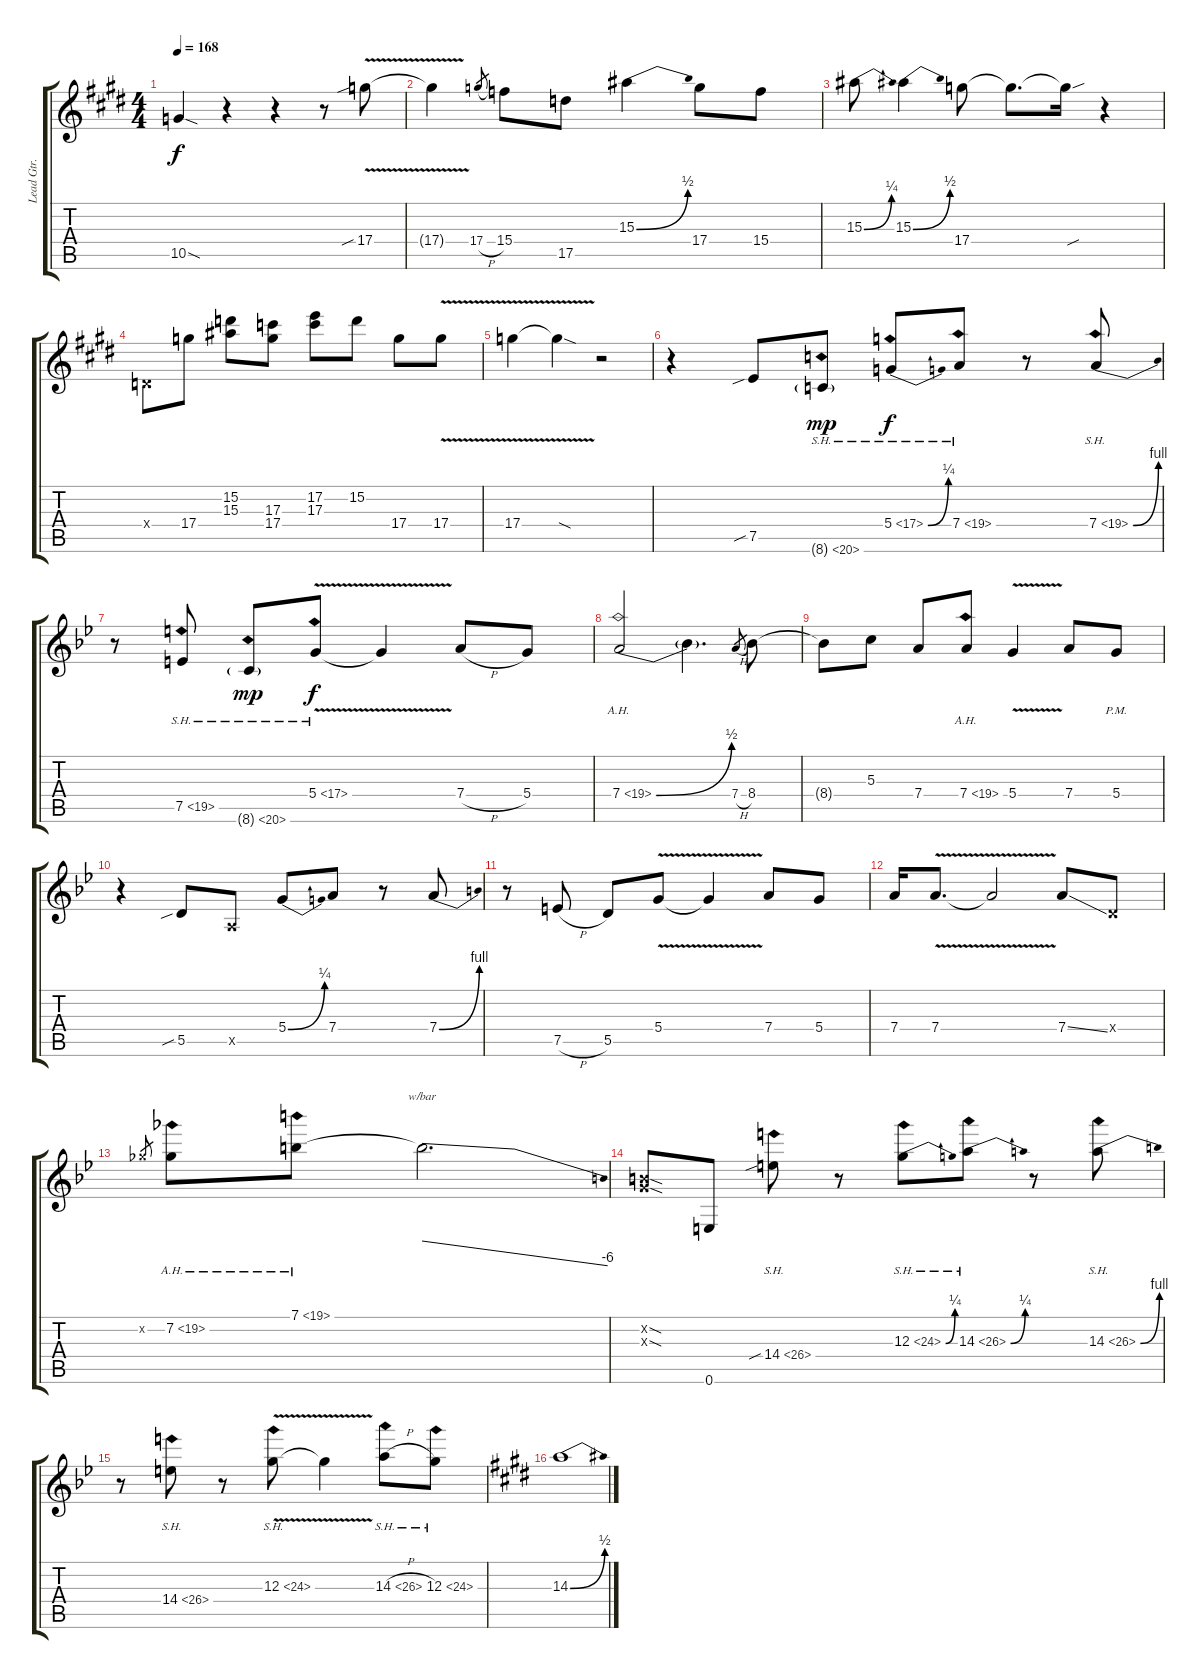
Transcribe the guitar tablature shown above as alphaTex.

\track ("Lead Gtr. (elec.)" "Lead Gtr. ") {instrument distortionguitar}
\staff {score tabs}
\tuning (E4 B3 G3 D3 A2 E2) {hide}
\ts (4 4)
\tempo 168
\clef g2
\ks e
10.5{sod}.4{dy f} r.4 r.4 r.8 17.4{v sib}.8 |
17.4{t}.4 17.4{h}.8{gr} 15.4.8 17.5.8 15.3{be (bend 0 0 60 2)}.4 17.4.8 15.4.8 |
15.3{be (bend 0 0 60 1)}.8 15.3{be (bend 0 0 60 2)}.4 17.4.8 17.4{t}.8{d} 17.4{sou t}.16 r.4 |
0.4{x}.8 17.4.8 (15.2 15.3).8 (17.3 17.4).8 (17.2 17.3).8 15.2.8 17.4.8 17.4{v}.8 |
17.4{v}.4 17.4{sod t}.4 r.2 |
r.4 7.5{sib}.8 8.6{sh 12 g}.8{dy mp} 5.4{be (bend 0 0 60 1) sh 12}.8{dy f} 7.4{sh 12}.8 r.8 7.4{be (bend 0 0 60 4) sh 12}.8 |
\ks bb
r.8 7.5{sh 12}.8 8.6{sh 12 g}.8{dy mp} 5.4{sh 12 v}.8{dy f} 5.4{t}.4 7.4{h}.8 5.4.8 |
7.4{be (bend 0 0 60 2) ah 12}.2 7.4{t}.4{d} 7.4{h}.8{gr} 8.4.8 |
8.4{t}.8 5.3.8 7.4.8 7.4{ah 12}.8 5.4{v}.4 7.4.8 5.4{pm}.8 |
r.4 5.5{sib}.8 0.5{x}.8 5.4{be (bend 0 0 60 1)}.8 7.4.8 r.8 7.4{be (bend 0 0 60 4)}.8 |
r.8 7.5{h}.8 5.5.8 5.4{v}.8 5.4{t}.4 7.4.8 5.4.8 |
7.4.16 7.4{v}.8{d} 7.4{t}.2 7.4{ss}.8 0.4{x}.8 |
7.2{x}.8{gr} 7.2{ah 12}.8 7.1{ah 12}.8 7.1{t}.2{d tbe (dive default 0 0 60 -24)} |
(0.2{sod x} 0.3{sod x}).8 0.6.8 14.4{sh 12 sib}.8 r.8 12.3{be (bend 0 0 60 1) sh 12}.8 14.3{be (bend 0 0 60 1) sh 12}.8 r.8 14.3{be (bend 0 0 60 4) sh 12}.8 |
r.8 14.4{sh 12}.8 r.8 12.3{sh 12 v}.8 12.3{t}.4 14.3{sh 12 h}.8 12.3{sh 12}.8 |
\ks e
14.3{be (bend 0 0 60 2)}.1
